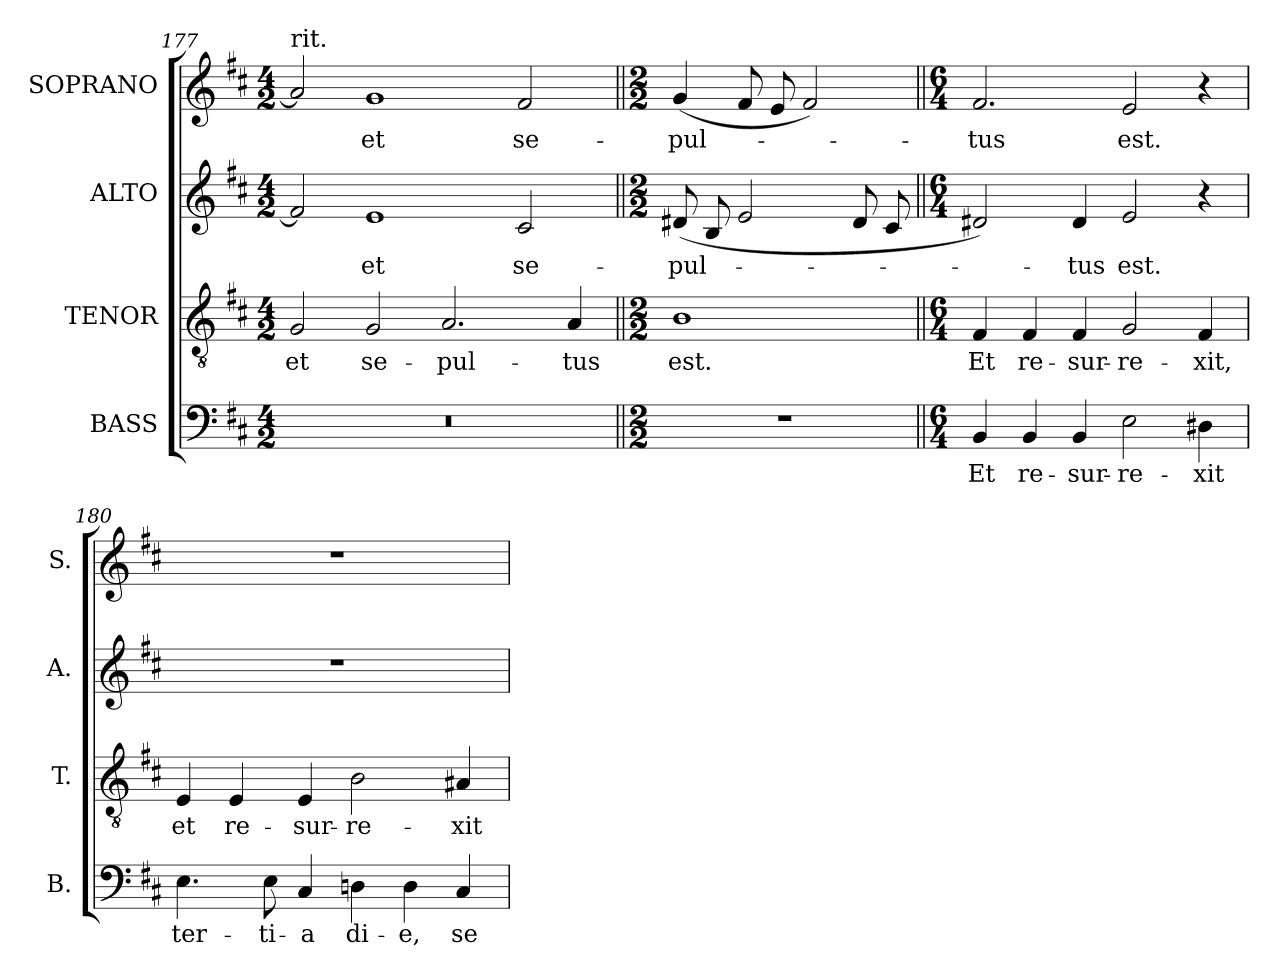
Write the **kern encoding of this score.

**kern	**text	**kern	**text	**kern	**text	**kern	**text
*part4	*part4	*part3	*part3	*part2	*part2	*part1	*part1
*staff4	*staff4	*staff3	*staff3	*staff2	*staff2	*staff1	*staff1
*I"BASS	*	*I"TENOR	*	*I"ALTO	*	*I"SOPRANO	*
*I'B.	*	*I'T.	*	*I'A.	*	*I'S.	*
*clefF4	*	*clefGv2	*	*clefG2	*	*clefG2	*
*	*	*ITrd7c12	*	*	*	*	*
*k[f#c#]	*	*k[f#c#]	*	*k[f#c#]	*	*k[f#c#]	*
*D:	*	*D:	*	*D:	*	*D:	*
*M4/2	*	*M4/2	*	*M4/2	*	*M4/2	*
=177	=177	=177	=177	=177	=177	=177	=177
!LO:N:vis=1	!	!	!	!	!	!	!
!	!	!	!	!	!	!LO:TX:t=rit.	!
!	!	!	!LO:LY:b:color=#000000	!	!	!	!
0r	.	2GGi/	et	2f#i/]	.	2ai/]	.
!	!	!	!LO:LY:b:color=#000000	!	!	!	!
!	!	!	!	!	!LO:LY:b:color=#000000	!	!
!	!	!	!	!	!	!	!LO:LY:b:color=#000000
.	.	2GGi/	se-	1ei	et	1gi	et
!	!	!	!LO:LY:b:color=#000000	!	!	!	!
.	.	2.AAi/	-pul-	.	.	.	.
!	!	!	!	!	!LO:LY:b:color=#000000	!	!
!	!	!	!	!	!	!	!LO:LY:b:color=#000000
.	.	.	.	2c#i/	se-	2f#i/	se-
!	!	!	!LO:LY:b:color=#000000	!	!	!	!
.	.	4AAi/	-tus	.	.	.	.
!!LO:LB:g=z
=178||	=178||	=178||	=178||	=178||	=178||	=178||	=178||
*M2/2	*	*M2/2	*	*M2/2	*	*M2/2	*
!	!	!	!LO:LY:b:color=#000000	!	!	!	!
!	!	!	!	!	!LO:LY:b:color=#000000	!	!
!	!	!	!	!	!	!	!LO:LY:b:color=#000000
1r	.	1BBi	est.	(8d#Xi/	-pul-	(4gi/	-pul-
.	.	.	.	8Bi/	.	.	.
.	.	.	.	2ei/	.	8f#i/	.
.	.	.	.	.	.	8ei/	.
.	.	.	.	.	.	2f#i/)	.
.	.	.	.	8d#i/	.	.	.
.	.	.	.	8c#i/	.	.	.
=179||	=179||	=179||	=179||	=179||	=179||	=179||	=179||
*M6/4	*	*M6/4	*	*M6/4	*	*M6/4	*
!	!LO:LY:b:color=#000000	!	!	!	!	!	!
!	!	!	!LO:LY:b:color=#000000	!	!	!	!
*	*	*	*	*	*	*MM168	*
!	!	!	!	!	!	!	!LO:LY:b:color=#000000
4BBi/	Et	4FF#i/	Et	2d#Xi/)	.	2.f#i/	-tus
!	!LO:LY:b:color=#000000	!	!	!	!	!	!
!	!	!	!LO:LY:b:color=#000000	!	!	!	!
4BBi/	re-	4FF#i/	re-	.	.	.	.
!	!LO:LY:b:color=#000000	!	!	!	!	!	!
!	!	!	!LO:LY:b:color=#000000	!	!	!	!
!	!	!	!	!	!LO:LY:b:color=#000000	!	!
4BBi/	-sur-	4FF#i/	-sur-	4d#i/	-tus	.	.
!	!LO:LY:b:color=#000000	!	!	!	!	!	!
!	!	!	!LO:LY:b:color=#000000	!	!	!	!
!	!	!	!	!	!LO:LY:b:color=#000000	!	!
!	!	!	!	!	!	!	!LO:LY:b:color=#000000
2Ei\	-re-	2GGi/	-re-	2ei/	est.	2ei/	est.
!	!LO:LY:b:color=#000000	!	!	!	!	!	!
!	!	!	!LO:LY:b:color=#000000	!	!	!	!
4D#Xi\	-xit	4FF#i/	-xit,	4r	.	4r	.
=180	=180	=180	=180	=180	=180	=180	=180
!	!LO:LY:b:color=#000000	!	!	!	!	!	!
!	!	!	!LO:LY:b:color=#000000	!LO:N:vis=1	!	!LO:N:vis=1	!
4.Ei\	ter-	4EEi/	et	1.r	.	1.r	.
!	!	!	!LO:LY:b:color=#000000	!	!	!	!
.	.	4EEi/	re-	.	.	.	.
!	!LO:LY:b:color=#000000	!	!	!	!	!	!
8Ei\	-ti-	.	.	.	.	.	.
!	!LO:LY:b:color=#000000	!	!	!	!	!	!
!	!	!	!LO:LY:b:color=#000000	!	!	!	!
4C#i/	-a	4EEi/	-sur-	.	.	.	.
!	!LO:LY:b:color=#000000	!	!	!	!	!	!
!	!	!	!LO:LY:b:color=#000000	!	!	!	!
4Dni\	di-	2BBi\	-re-	.	.	.	.
!	!LO:LY:b:color=#000000	!	!	!	!	!	!
4Di\	-e,	.	.	.	.	.	.
!	!LO:LY:b:color=#000000	!	!	!	!	!	!
!	!	!	!LO:LY:b:color=#000000	!	!	!	!
4C#i/	se-	4AA#Xi/	-xit	.	.	.	.
=	=	=	=	=	=	=	=
*-	*-	*-	*-	*-	*-	*-	*-
